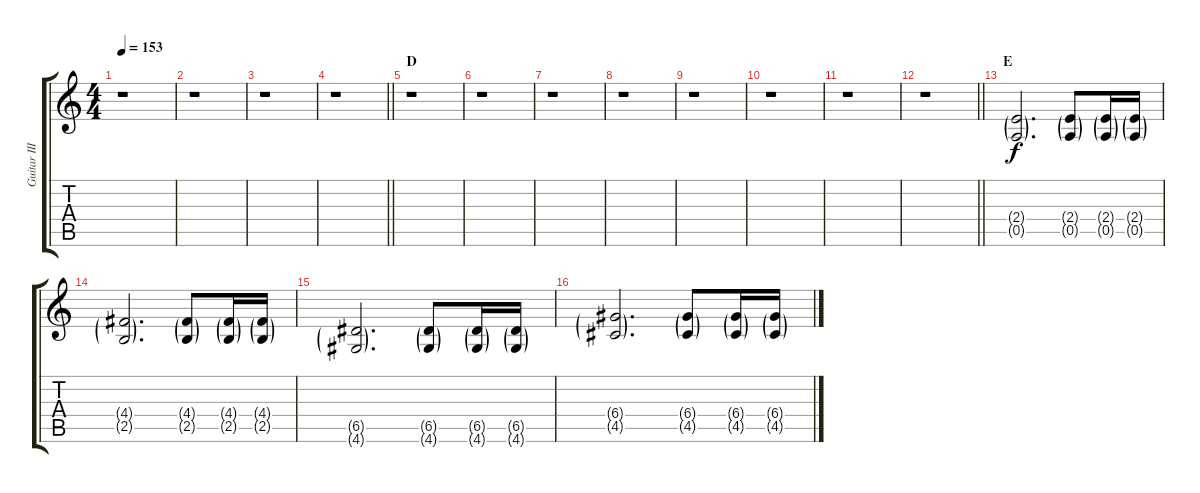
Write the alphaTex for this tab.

\track ("Guitar III" "Guitar III") {instrument distortionguitar}
\staff {score tabs}
\tuning (E4 B3 G3 D3 A2 E2) {hide}
\ts (4 4)
\tempo 153
\clef g2
\ks c
r.1{dy f} |
r.1 |
r.1 |
\barLineRight lightlight
r.1 |
\section ("" "D")
r.1 |
r.1 |
r.1 |
r.1 |
r.1 |
r.1 |
r.1 |
\barLineRight lightlight
r.1 |
\section ("" "E")
(2.4{g} 0.5{g}).2{d} (2.4{g} 0.5{g}).8 (2.4{g} 0.5{g}).16 (2.4{g} 0.5{g}).16 |
(4.4{g} 2.5{g}).2{d} (4.4{g} 2.5{g}).8 (4.4{g} 2.5{g}).16 (4.4{g} 2.5{g}).16 |
(6.5{g} 4.6{g}).2{d} (6.5{g} 4.6{g}).8 (6.5{g} 4.6{g}).16 (6.5{g} 4.6{g}).16 |
(6.4{g} 4.5{g}).2{d} (6.4{g} 4.5{g}).8 (6.4{g} 4.5{g}).16 (6.4{g} 4.5{g}).16
